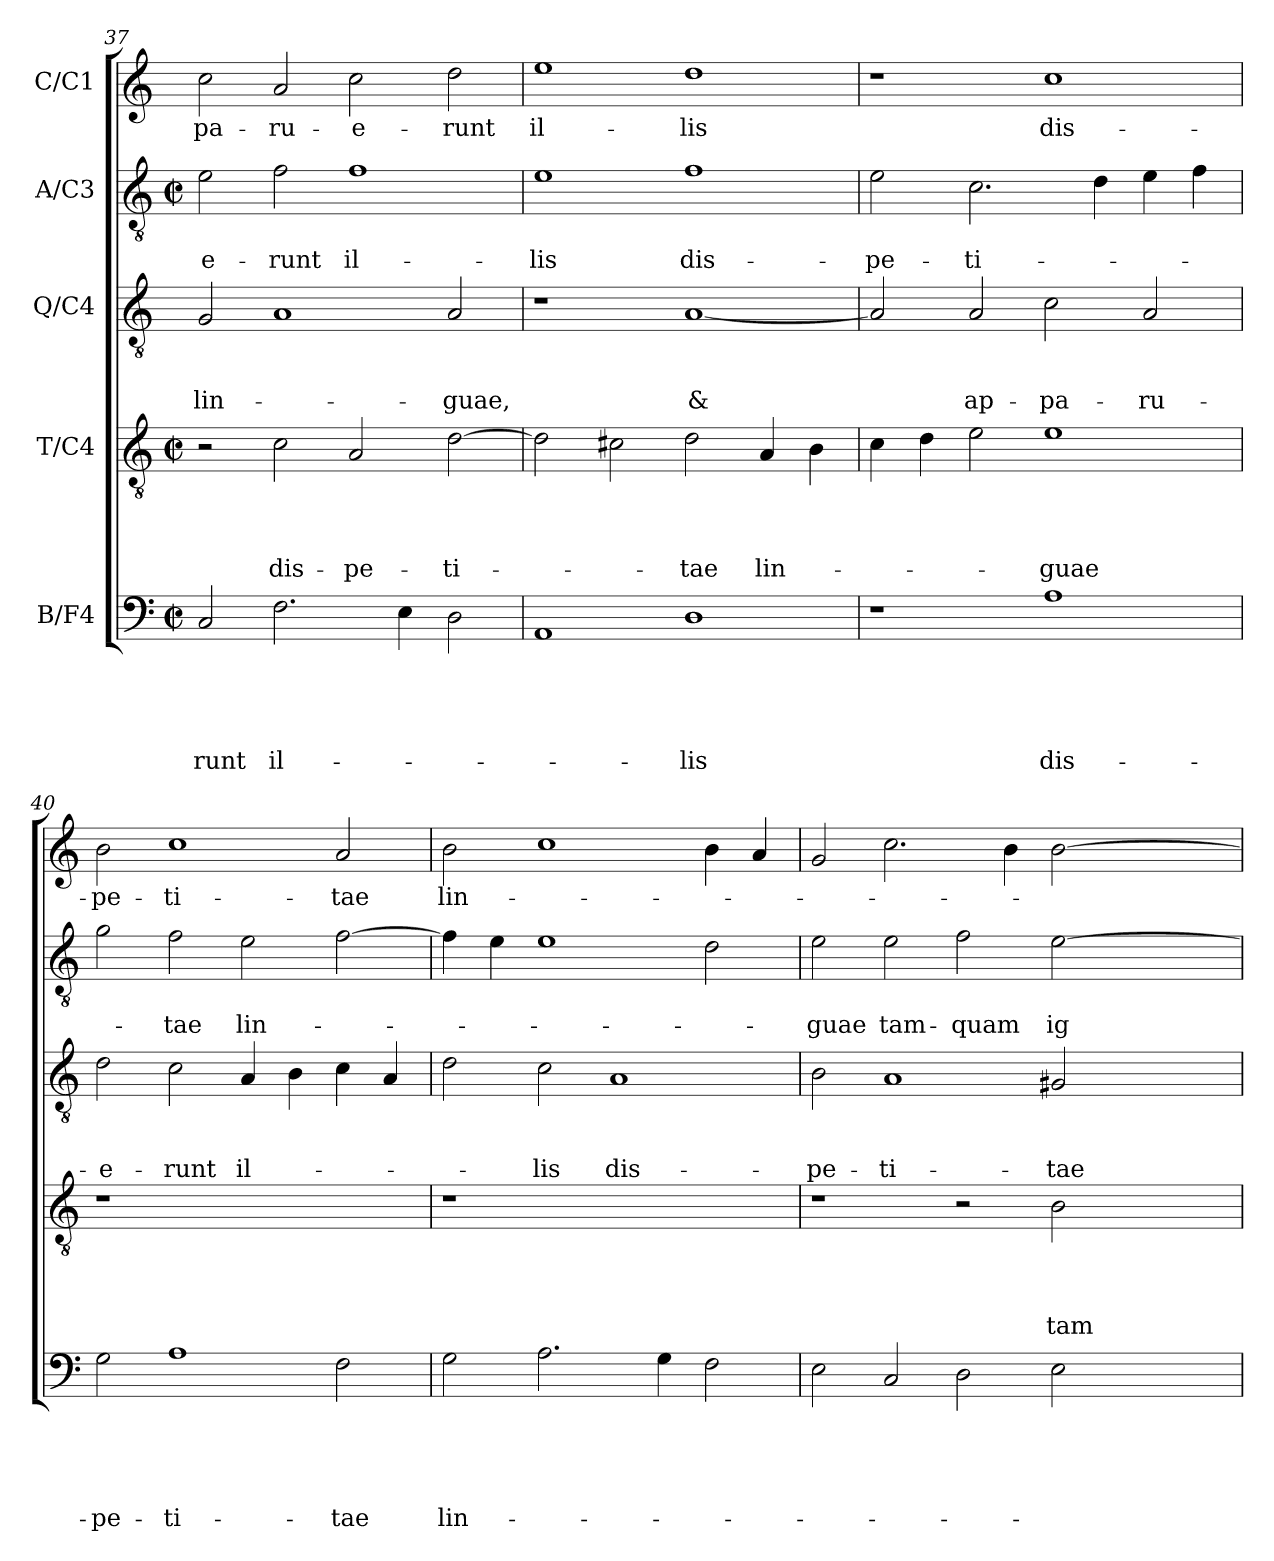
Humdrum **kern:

**kern	**text	**text	**text	**text	**text	**kern	**text	**text	**text	**text	**kern	**text	**text	**text	**kern	**text	**text	**kern	**text
*part5	*part5	*part5	*part5	*part5	*part5	*part4	*part4	*part4	*part4	*part4	*part3	*part3	*part3	*part3	*part2	*part2	*part2	*part1	*part1
*staff5	*staff5	*staff5	*staff5	*staff5	*staff5	*staff4	*staff4	*staff4	*staff4	*staff4	*staff3	*staff3	*staff3	*staff3	*staff2	*staff2	*staff2	*staff1	*staff1
*I"B/F4	*	*	*	*	*	*I"T/C4	*	*	*	*	*I"Q/C4	*	*	*	*I"A/C3	*	*	*I"C/C1	*
*clefF4	*	*	*	*	*	*clefGv2	*	*	*	*	*clefGv2	*	*	*	*clefGv2	*	*	*clefG2	*
*k[]	*	*	*	*	*	*k[]	*	*	*	*	*k[]	*	*	*	*k[]	*	*	*k[]	*
*C:	*	*	*	*	*	*C:	*	*	*	*	*C:	*	*	*	*C:	*	*	*C:	*
*M2/2	*	*	*	*	*	*M2/2	*	*	*	*	*	*	*	*	*M2/2	*	*	*	*
*met(c|)	*	*	*	*	*	*met(c|)	*	*	*	*	*	*	*	*	*met(c|)	*	*	*	*
=37	=37	=37	=37	=37	=37	=37	=37	=37	=37	=37	=37	=37	=37	=37	=37	=37	=37	=37	=37
!	!	!	!	!	!LO:LY:b	!	!	!	!	!	!	!	!	!LO:LY:b	!	!	!LO:LY:b	!	!LO:LY:b
2C/	.	.	.	.	-runt	2r	.	.	.	.	2G/	.	.	lin-	2e\	.	-e-	2cc\	-pa-
!	!	!	!	!	!LO:LY:b	!	!	!	!	!LO:LY:b	!	!	!	!	!	!	!LO:LY:b	!	!LO:LY:b
2.F\	.	.	.	.	il-	2c\	.	.	.	dis-	1A	.	.	.	2f\	.	-runt	2a/	-ru-
!	!	!	!	!	!	!	!	!	!	!LO:LY:b	!	!	!	!	!	!	!LO:LY:b	!	!LO:LY:b
.	.	.	.	.	.	2A/	.	.	.	-pe-	.	.	.	.	1f	.	il-	2cc\	-e-
4E\	.	.	.	.	.	.	.	.	.	.	.	.	.	.	.	.	.	.	.
!	!	!	!	!	!	!	!	!	!	!LO:LY:b	!	!	!	!LO:LY:b	!	!	!	!	!LO:LY:b
2D\	.	.	.	.	.	[2d\	.	.	.	-ti-	2A/	.	.	-guae,	.	.	.	2dd\	-runt
=38	=38	=38	=38	=38	=38	=38	=38	=38	=38	=38	=38	=38	=38	=38	=38	=38	=38	=38	=38
!	!	!	!	!	!	!	!	!	!	!	!	!	!	!	!	!	!LO:LY:b	!	!LO:LY:b
1AA	.	.	.	.	.	2d\]	.	.	.	.	1r	.	.	.	1e	.	-lis	1ee	il-
.	.	.	.	.	.	2c#X\	.	.	.	.	.	.	.	.	.	.	.	.	.
!	!	!	!	!	!LO:LY:b	!	!	!	!	!LO:LY:b	!	!	!	!LO:LY:b	!	!	!LO:LY:b	!	!LO:LY:b
1D	.	.	.	.	-lis	2d\	.	.	.	-tae	[1A	.	.	&	1f	.	dis-	1dd	-lis
!	!	!	!	!	!	!	!	!	!	!LO:LY:b	!	!	!	!	!	!	!	!	!
.	.	.	.	.	.	4A/	.	.	.	lin-	.	.	.	.	.	.	.	.	.
.	.	.	.	.	.	4B\	.	.	.	.	.	.	.	.	.	.	.	.	.
=39	=39	=39	=39	=39	=39	=39	=39	=39	=39	=39	=39	=39	=39	=39	=39	=39	=39	=39	=39
!	!	!	!	!	!	!	!	!	!	!	!	!	!	!	!	!	!LO:LY:b	!	!
1r	.	.	.	.	.	4c\	.	.	.	.	2A/]	.	.	.	2e\	.	-pe-	1r	.
.	.	.	.	.	.	4d\	.	.	.	.	.	.	.	.	.	.	.	.	.
!	!	!	!	!	!	!	!	!	!	!	!	!	!	!LO:LY:b	!	!	!LO:LY:b	!	!
.	.	.	.	.	.	2e\	.	.	.	.	2A/	.	.	ap-	2.c\	.	-ti-	.	.
!	!	!	!	!	!LO:LY:b	!	!	!	!	!LO:LY:b	!	!	!	!LO:LY:b	!	!	!	!	!LO:LY:b
1A	.	.	.	.	dis-	1e	.	.	.	-guae	2c\	.	.	-pa-	.	.	.	1cc	dis-
.	.	.	.	.	.	.	.	.	.	.	.	.	.	.	4d\	.	.	.	.
!	!	!	!	!	!	!	!	!	!	!	!	!	!	!LO:LY:b	!	!	!	!	!
.	.	.	.	.	.	.	.	.	.	.	2A/	.	.	-ru-	4e\	.	.	.	.
.	.	.	.	.	.	.	.	.	.	.	.	.	.	.	4f\	.	.	.	.
=40	=40	=40	=40	=40	=40	=40	=40	=40	=40	=40	=40	=40	=40	=40	=40	=40	=40	=40	=40
!	!	!	!	!	!LO:LY:b	!	!	!	!	!	!	!	!	!LO:LY:b	!	!	!	!	!LO:LY:b
2G\	.	.	.	.	-pe-	1r	.	.	.	.	2d\	.	.	-e-	2g\	.	.	2b\	-pe-
!	!	!	!	!	!LO:LY:b	!	!	!	!	!	!	!	!	!LO:LY:b	!	!	!LO:LY:b	!	!LO:LY:b
1A	.	.	.	.	-ti-	.	.	.	.	.	2c\	.	.	-runt	2f\	.	-tae	1cc	-ti-
!	!	!	!	!	!	!	!	!	!	!	!	!	!	!LO:LY:b	!	!	!LO:LY:b	!	!
.	.	.	.	.	.	1ryy	.	.	.	.	4A/	.	.	il-	2e\	.	lin-	.	.
.	.	.	.	.	.	.	.	.	.	.	4B\	.	.	.	.	.	.	.	.
!	!	!	!	!	!LO:LY:b	!	!	!	!	!	!	!	!	!	!	!	!	!	!LO:LY:b
2F\	.	.	.	.	-tae	.	.	.	.	.	4c\	.	.	.	[2f\	.	.	2a/	-tae
.	.	.	.	.	.	.	.	.	.	.	4A/	.	.	.	.	.	.	.	.
!!LO:LB:g=z
=41	=41	=41	=41	=41	=41	=41	=41	=41	=41	=41	=41	=41	=41	=41	=41	=41	=41	=41	=41
!	!	!	!	!	!LO:LY:b	!	!	!	!	!	!	!	!	!	!	!	!	!	!LO:LY:b
2G\	.	.	.	.	lin-	1r	.	.	.	.	2d\	.	.	.	4f\]	.	.	2b\	lin-
.	.	.	.	.	.	.	.	.	.	.	.	.	.	.	4e\	.	.	.	.
!	!	!	!	!	!	!	!	!	!	!	!	!	!	!LO:LY:b	!	!	!	!	!
2.A\	.	.	.	.	.	.	.	.	.	.	2c\	.	.	-lis	1e	.	.	1cc	.
!	!	!	!	!	!	!	!	!	!	!	!	!	!	!LO:LY:b	!	!	!	!	!
.	.	.	.	.	.	1ryy	.	.	.	.	1A	.	.	dis-	.	.	.	.	.
4G\	.	.	.	.	.	.	.	.	.	.	.	.	.	.	.	.	.	.	.
2F\	.	.	.	.	.	.	.	.	.	.	.	.	.	.	2d\	.	.	4b\	.
.	.	.	.	.	.	.	.	.	.	.	.	.	.	.	.	.	.	4a/	.
=42	=42	=42	=42	=42	=42	=42	=42	=42	=42	=42	=42	=42	=42	=42	=42	=42	=42	=42	=42
!	!	!	!	!	!	!	!	!	!	!	!	!	!	!LO:LY:b	!	!	!LO:LY:b	!	!
2E\	.	.	.	.	.	1r	.	.	.	.	2B\	.	.	-pe-	2e\	.	-guae	2g/	.
!	!	!	!	!	!	!	!	!	!	!	!	!	!	!LO:LY:b	!	!	!LO:LY:b	!	!
2C/	.	.	.	.	.	.	.	.	.	.	1A	.	.	-ti-	2e\	.	tam-	2.cc\	.
!	!	!	!	!	!	!	!	!	!	!	!	!	!	!	!	!	!LO:LY:b	!	!
2D\	.	.	.	.	.	2r	.	.	.	.	.	.	.	.	2f\	.	-quam	.	.
.	.	.	.	.	.	.	.	.	.	.	.	.	.	.	.	.	.	4b\	.
!	!	!	!	!	!	!	!	!	!	!LO:LY:b	!	!	!	!LO:LY:b	!	!	!LO:LY:b	!	!
2E\	.	.	.	.	.	2B\	.	.	.	tam-	2G#X/	.	.	-tae	[2e\	.	ig-	[2b\	.
=	=	=	=	=	=	=	=	=	=	=	=	=	=	=	=	=	=	=	=
*-	*-	*-	*-	*-	*-	*-	*-	*-	*-	*-	*-	*-	*-	*-	*-	*-	*-	*-	*-
